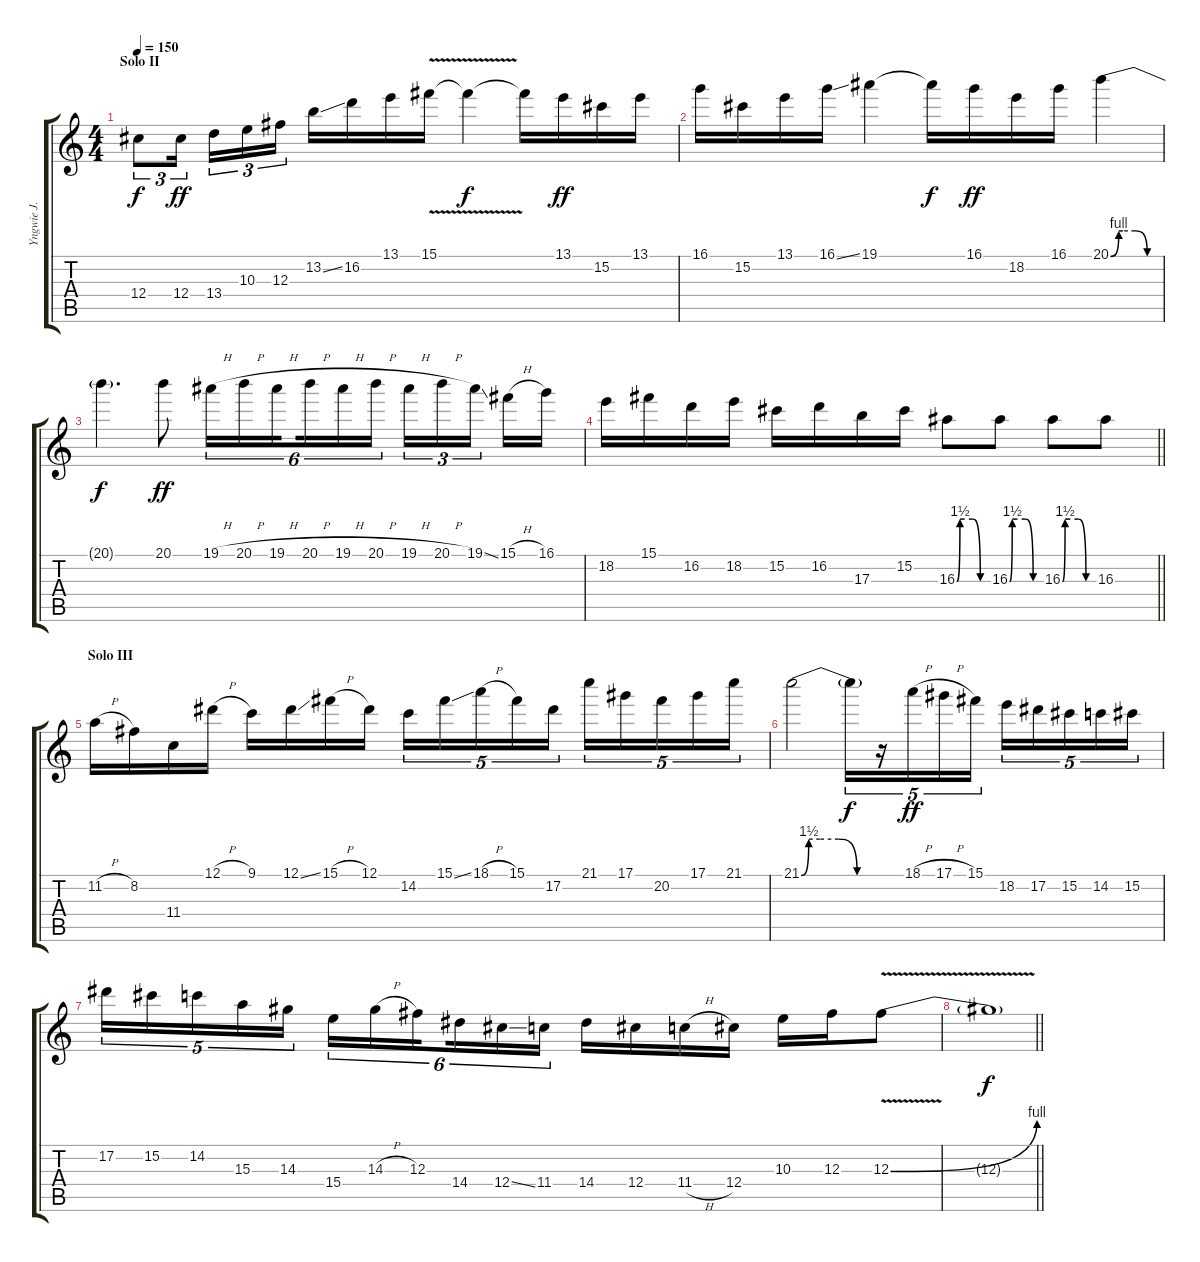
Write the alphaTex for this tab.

\track ("Yngwie J. Malmsteen" "Yngwie J. ") {instrument overdrivenguitar}
\staff {score tabs}
\tuning (Eb4 Bb3 Gb3 Db3 Ab2 Eb2) {hide}
\ts (4 4)
\section ("" "Solo II")
\tempo 150
\clef g2
\ks c
12.4{t}.8{tu (3 2) dy f} 12.4.16{tu (3 2) dy ff beam splitsecondary} 13.4.16{tu (3 2)} 10.3.16{tu (3 2)} 12.3.16{tu (3 2)} 13.2{ss}.16 16.2.16 13.1.16 15.1{v}.16 15.1{t}.4{dy f} 15.1{t}.16 13.1.16{dy ff} 15.2.16 13.1.16 |
16.1.16 15.2.16 13.1.16 16.1{ss}.16 19.1.4 19.1{t}.16{dy f} 16.1.16{dy ff} 18.2.16 16.1.16 20.1{be (custom 0 0 10 4 15 4 30 4 45 0 60 0)}.4 |
20.1{t}.4{d dy f} 20.1.8{dy ff} 19.1{h}.16{tu (6 4)} 20.1{h}.16{tu (6 4)} 19.1{h}.16{tu (6 4) beam splitsecondary} 20.1{h}.16{tu (6 4)} 19.1{h}.16{tu (6 4)} 20.1{h}.16{tu (6 4)} 19.1{h}.16{tu (3 2)} 20.1{h}.16{tu (3 2)} 19.1{ss}.16{tu (3 2) beam splitsecondary} 15.1{h}.16 16.1.16 |
\barLineRight lightlight
18.2.16 15.1.16 16.2.16 18.2.16 15.2.16 16.2.16 17.3.16 15.2.16 16.3{be (custom 0 0 6 6 15 6 30 6 45 0 60 0)}.8 16.3{be (custom 0 0 5 6 15 6 30 6 45 0 60 0)}.8 16.3{be (custom 0 0 5 6 15 6 30 6 45 0 60 0)}.8 16.3.8 |
\section ("" "Solo III")
11.2{h}.16 8.2.16 11.4.16 12.1{h}.16 9.1.16 12.1{ss}.16 15.1{h}.16 12.1.16 14.2.16{tu (5 4)} 15.1{ss}.16{tu (5 4)} 18.1{h}.16{tu (5 4)} 15.1.16{tu (5 4)} 17.2.16{tu (5 4)} 21.1.16{tu (5 4)} 17.1.16{tu (5 4)} 20.2.16{tu (5 4)} 17.1.16{tu (5 4)} 21.1.16{tu (5 4)} |
21.1{be (custom 0 0 6 6 15 6 30 6 45 0 60 0)}.2 21.1{t}.16{tu (5 4) dy f} r.16{tu (5 4)} 18.1{h}.16{tu (5 4) dy ff} 17.1{h}.16{tu (5 4)} 15.1.16{tu (5 4)} 18.2.16{tu (5 4)} 17.2.16{tu (5 4)} 15.2.16{tu (5 4)} 14.2.16{tu (5 4)} 15.2.16{tu (5 4)} |
17.2.16{tu (5 4)} 15.2.16{tu (5 4)} 14.2.16{tu (5 4)} 15.3.16{tu (5 4)} 14.3.16{tu (5 4)} 15.4.16{tu (6 4)} 14.3{h}.16{tu (6 4)} 12.3.16{tu (6 4) beam splitsecondary} 14.4.16{tu (6 4)} 12.4{ss}.16{tu (6 4)} 11.4.16{tu (6 4)} 14.4.16 12.4.16 11.4{h}.16 12.4.16 10.3.16 12.3.16 12.3{be (bend 0 0 60 4) v}.8 |
\barLineRight lightlight
12.3{t}.1{dy f}
